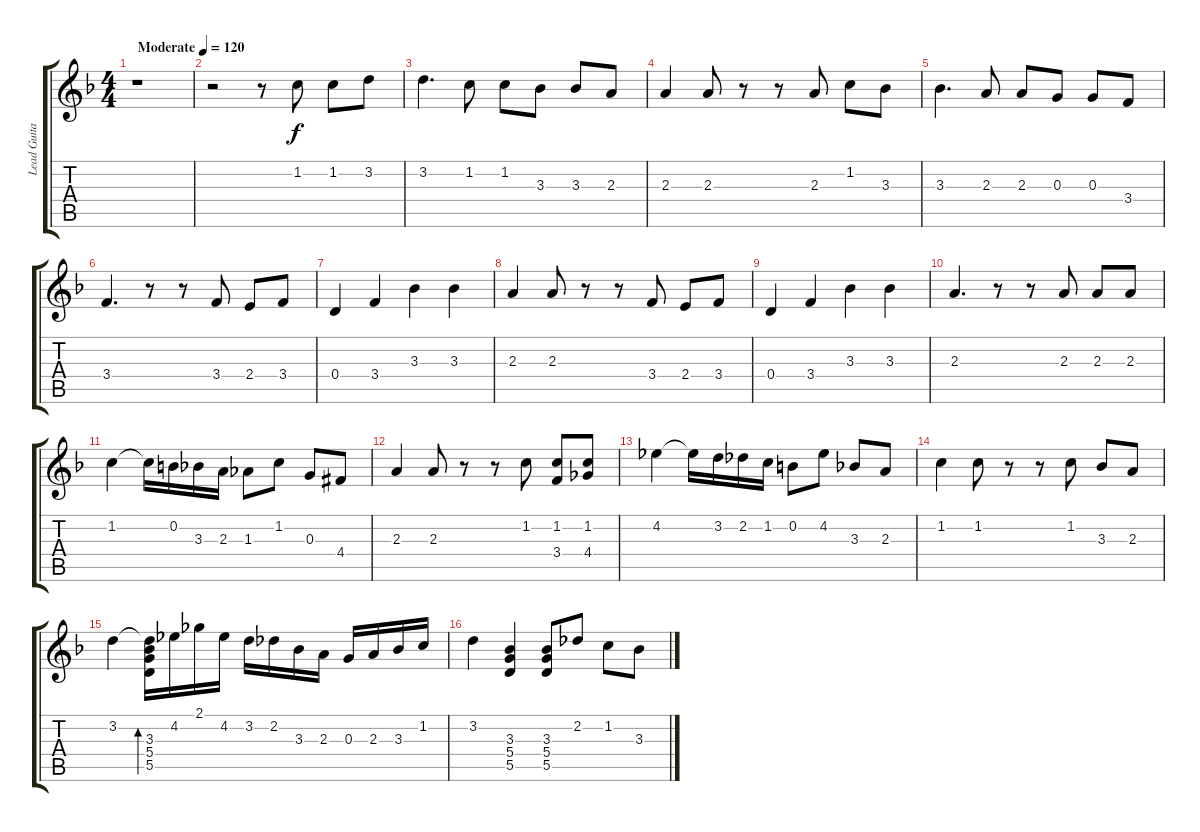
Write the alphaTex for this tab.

\track ("Lead Guitar" "Lead Guita") {instrument acousticguitarnylon}
\staff {score tabs}
\tuning (E4 B3 G3 D3 A2 E2) {hide}
\ts (4 4)
\tempo (120 "Moderate")
\clef g2
\ks f
r.1{dy f instrument acousticguitarnylon} |
r.2 r.8 1.2.8 1.2.8 3.2.8 |
3.2.4{d} 1.2.8 1.2.8 3.3.8 3.3.8 2.3.8 |
2.3.4 2.3.8 r.8 r.8 2.3.8 1.2.8 3.3.8 |
3.3.4{d} 2.3.8 2.3.8 0.3.8 0.3.8 3.4.8 |
3.4.4{d} r.8 r.8 3.4.8 2.4.8 3.4.8 |
0.4.4 3.4.4 3.3.4 3.3.4 |
2.3.4 2.3.8 r.8 r.8 3.4.8 2.4.8 3.4.8 |
0.4.4 3.4.4 3.3.4 3.3.4 |
2.3.4{d} r.8 r.8 2.3.8 2.3.8 2.3.8 |
1.2.4 1.2{t}.16 0.2.16 3.3.16 2.3.16 1.3.8 1.2.8 0.3.8 4.4{acc #}.8 |
2.3.4 2.3.8 r.8 r.8 1.2.8 (1.2 3.4).8 (1.2 4.4).8 |
4.2.4 4.2{t}.16 3.2.16 2.2.16 1.2.16 0.2.8 4.2.8 3.3.8 2.3.8 |
1.2.4 1.2.8 r.8 r.8 1.2.8 3.3.8 2.3.8 |
3.2.4 (3.2{t} 3.3 5.4 5.5).16{bd 60} 4.2.16 2.1.16 4.2.16 3.2.16 2.2.16 3.3.16 2.3.16 0.3.16 2.3.16 3.3.16 1.2.16 |
3.2.4 (3.3 5.4 5.5).4 (3.3 5.4 5.5).8 2.2.8 1.2.8 3.3.8
